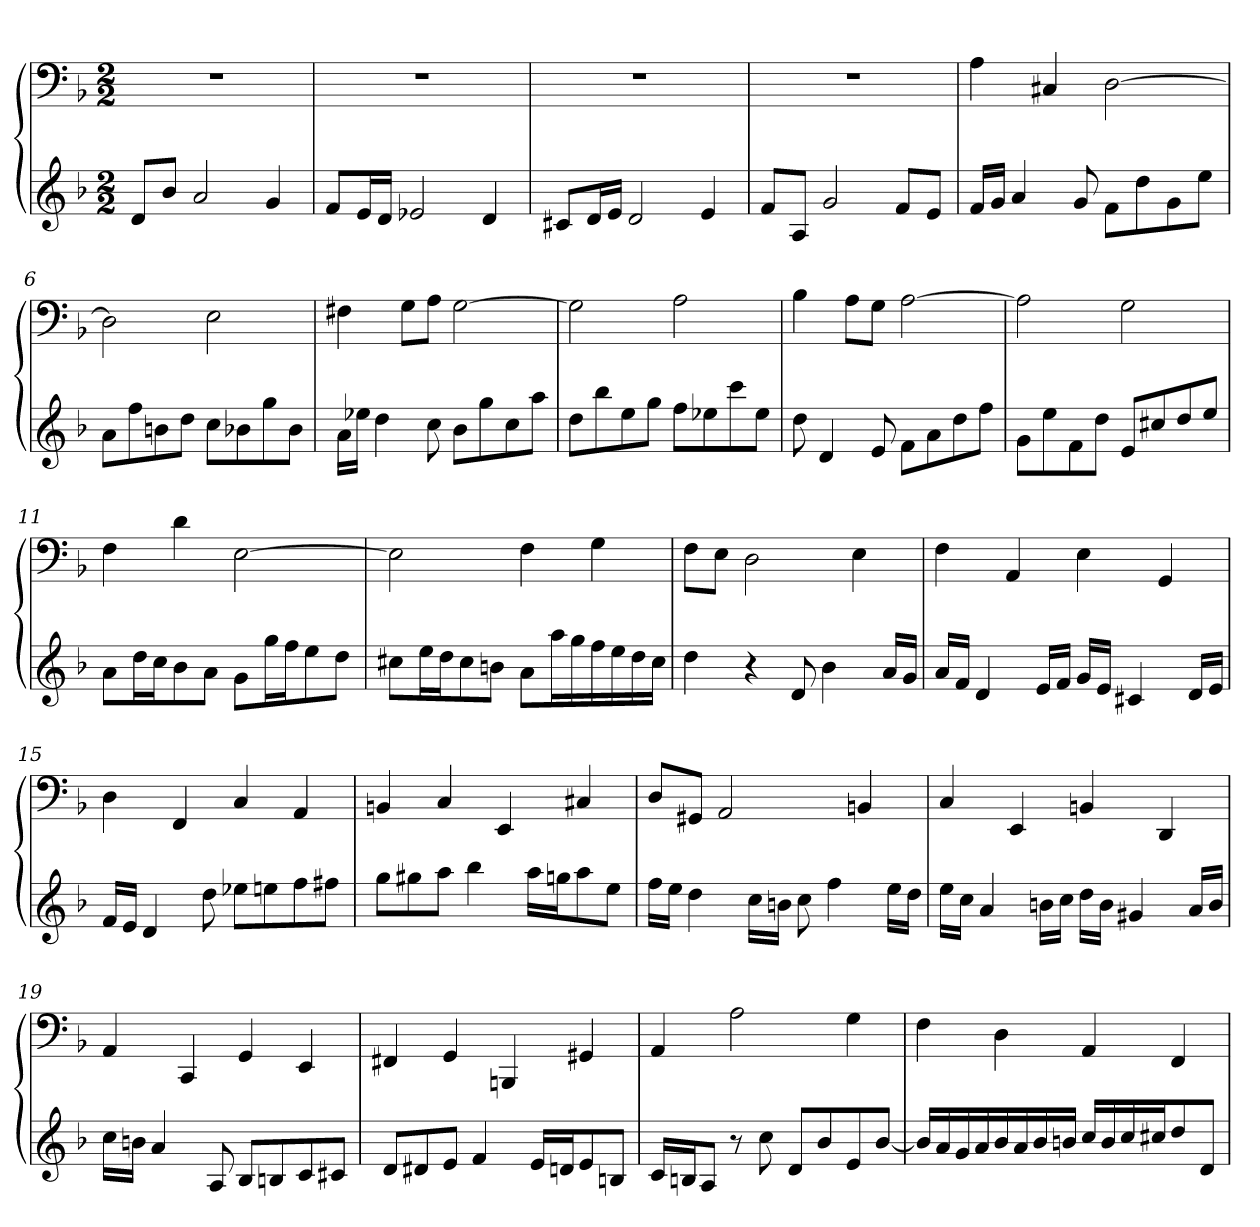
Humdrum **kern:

**kern	**kern
*part1	*part1
*staff2	*staff1
*k[b-]	*k[b-]
*d:	*d:
*M2/2	*M2/2
=1	=1
8dL	1r
8b-J	.
2a	.
4g	.
=2	=2
8fL	1r
16eL	.
16dJJ	.
2e-X	.
4d	.
=3	=3
8c#XL	1r
16dL	.
16eJJ	.
2d	.
4e	.
=4	=4
8fL	1r
8AJ	.
2g	.
8fL	.
8eJ	.
=5	=5
16fLL	4A
16gJJ	.
4a	.
.	4C#X
8g	.
8fL	[2D
8dd	.
8g	.
8eeJ	.
=6	=6
8aL	2D]
8ff	.
8bn	.
8ddJ	.
8ccL	2E
8b-X	.
8gg	.
8b-J	.
=7	=7
16aLL	4F#X
16ee-XJJ	.
4dd	.
.	8GL
8cc	8AJ
8b-L	[2G
8gg	.
8cc	.
8aaJ	.
=8	=8
8ddL	2G]
8bb-	.
8ee	.
8ggJ	.
8ffL	2A
8ee-X	.
8ccc	.
8ee-J	.
=9	=9
8dd	4B-
4d	.
.	8AL
8e	8GJ
8fL	[2A
8a	.
8dd	.
8ffJ	.
=10	=10
8gL	2A]
8ee	.
8f	.
8ddJ	.
8eL	2G
8cc#X	.
8dd	.
8eeJ	.
=11	=11
8aL	4F
16ddL	.
16ccJ	.
8b-	4d
8aJ	.
8gL	[2E
16ggL	.
16ffJ	.
8ee	.
8ddJ	.
=12	=12
8cc#XL	2E]
16eeL	.
16ddJ	.
8cc#	.
8bnJ	.
8aL	4F
16aaL	.
16gg	.
16ff	4G
16ee	.
16dd	.
16cc#JJ	.
=13	=13
4dd	8FL
.	8EJ
4r	2D
8d	.
4b-	.
.	4E
16aLL	.
16gJJ	.
=14	=14
16aLL	4F
16fJJ	.
4d	.
.	4AA
16eLL	.
16fJJ	.
16gLL	4E
16eJJ	.
4c#X	.
.	4GG
16dLL	.
16eJJ	.
=15	=15
16fLL	4D
16eJJ	.
4d	.
.	4FF
8dd	.
8ee-XL	4C
8een	.
8ff	4AA
8ff#XJ	.
=16	=16
8ggL	4BBn
8gg#X	.
8aaJ	4C
4bb-	.
.	4EE
16aaLL	.
16ggnJ	.
8aa	4C#X
8eeJ	.
=17	=17
16ffLL	8DL
16eeJJ	.
4dd	8GG#XJ
.	2AA
16ccLL	.
16bnJJ	.
8cc	.
4ff	.
.	4BBn
16eeLL	.
16ddJJ	.
=18	=18
16eeLL	4C
16ccJJ	.
4a	.
.	4EE
16bnLL	.
16ccJJ	.
16ddLL	4BBn
16bJJ	.
4g#X	.
.	4DD
16aLL	.
16bJJ	.
=19	=19
16ccLL	4AA
16bnJJ	.
4a	.
.	4CC
8A	.
8B-L	4GG
8Bn	.
8c	4EE
8c#XJ	.
=20	=20
8dL	4FF#X
8d#X	.
8eJ	4GG
4f	.
.	4BBBn
16eLL	.
16dnJ	.
8e	4GG#X
8BnJ	.
=21	=21
16cLL	4AA
16BnJ	.
8AJ	.
8r	2A
8cc	.
8dL	.
8b-	.
8e	4G
[8b-J	.
=22	=22
16b-LL]	4F
16a	.
16g	.
16a	.
16b-	4D
16a	.
16b-	.
16bnJJ	.
16ccLL	4AA
16b	.
16cc	.
16cc#XJ	.
8dd	4FF
8dJ	.
=	=
*-	*-
